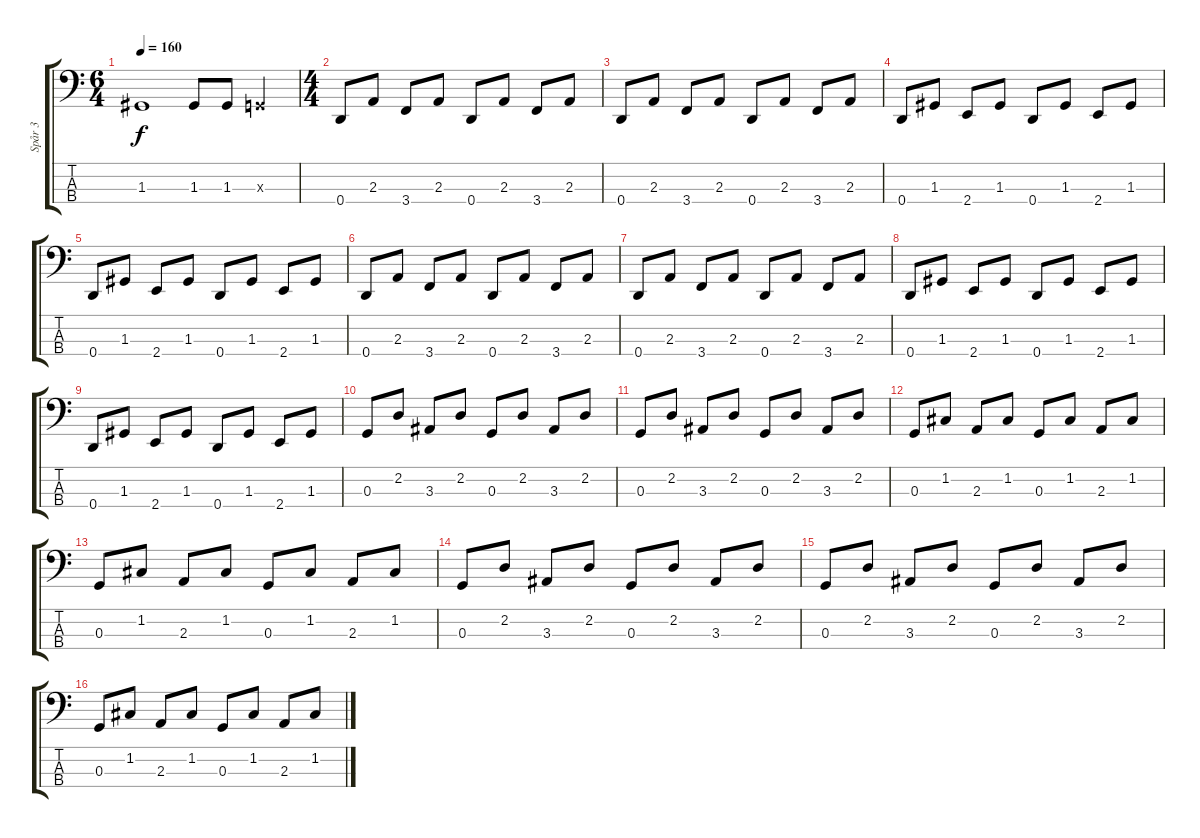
\track ("Spår 3" "Spår 3") {instrument synthbass1}
\staff {score tabs}
\tuning (F2 C2 G1 D1) {hide}
\ts (6 4)
\tempo 160
\clef f4
\ks c
1.3.1{dy f} 1.3.8 1.3.8 0.3{x}.4 |
\ts (4 4)
0.4.8 2.3.8 3.4.8 2.3.8 0.4.8 2.3.8 3.4.8 2.3.8 |
0.4.8 2.3.8 3.4.8 2.3.8 0.4.8 2.3.8 3.4.8 2.3.8 |
0.4.8 1.3.8 2.4.8 1.3.8 0.4.8 1.3.8 2.4.8 1.3.8 |
0.4.8 1.3.8 2.4.8 1.3.8 0.4.8 1.3.8 2.4.8 1.3.8 |
0.4.8 2.3.8 3.4.8 2.3.8 0.4.8 2.3.8 3.4.8 2.3.8 |
0.4.8 2.3.8 3.4.8 2.3.8 0.4.8 2.3.8 3.4.8 2.3.8 |
0.4.8 1.3.8 2.4.8 1.3.8 0.4.8 1.3.8 2.4.8 1.3.8 |
0.4.8 1.3.8 2.4.8 1.3.8 0.4.8 1.3.8 2.4.8 1.3.8 |
0.3.8 2.2.8 3.3.8 2.2.8 0.3.8 2.2.8 3.3.8 2.2.8 |
0.3.8 2.2.8 3.3.8 2.2.8 0.3.8 2.2.8 3.3.8 2.2.8 |
0.3.8 1.2.8 2.3.8 1.2.8 0.3.8 1.2.8 2.3.8 1.2.8 |
0.3.8 1.2.8 2.3.8 1.2.8 0.3.8 1.2.8 2.3.8 1.2.8 |
0.3.8 2.2.8 3.3.8 2.2.8 0.3.8 2.2.8 3.3.8 2.2.8 |
0.3.8 2.2.8 3.3.8 2.2.8 0.3.8 2.2.8 3.3.8 2.2.8 |
0.3.8 1.2.8 2.3.8 1.2.8 0.3.8 1.2.8 2.3.8 1.2.8
